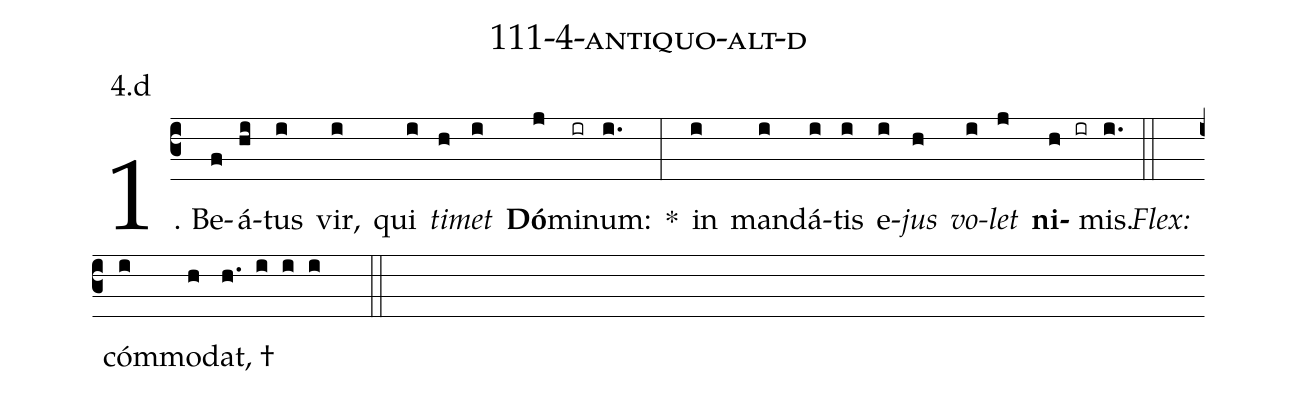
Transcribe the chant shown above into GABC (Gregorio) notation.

name: 111-4-antiquo-alt-d;
annotation: 4.d;
%%
(c3)1. Be(f)á(hi)tus(i) vir,(i) qui(i) <i>ti</i>(h)<i>met</i>(i) <b>Dó</b>(j)mi(ir)num:(i.) *(:) in(i) man(i)dá(i)tis(i) e(i)<i>jus</i>(h) <i>vo</i>(i)<i>let</i>(j) <b>ni</b>(h ir)mis.(i.) (::)
<i>Flex:</i>()  cóm(i)mo(h)dat, †(h. i i i  ::)
